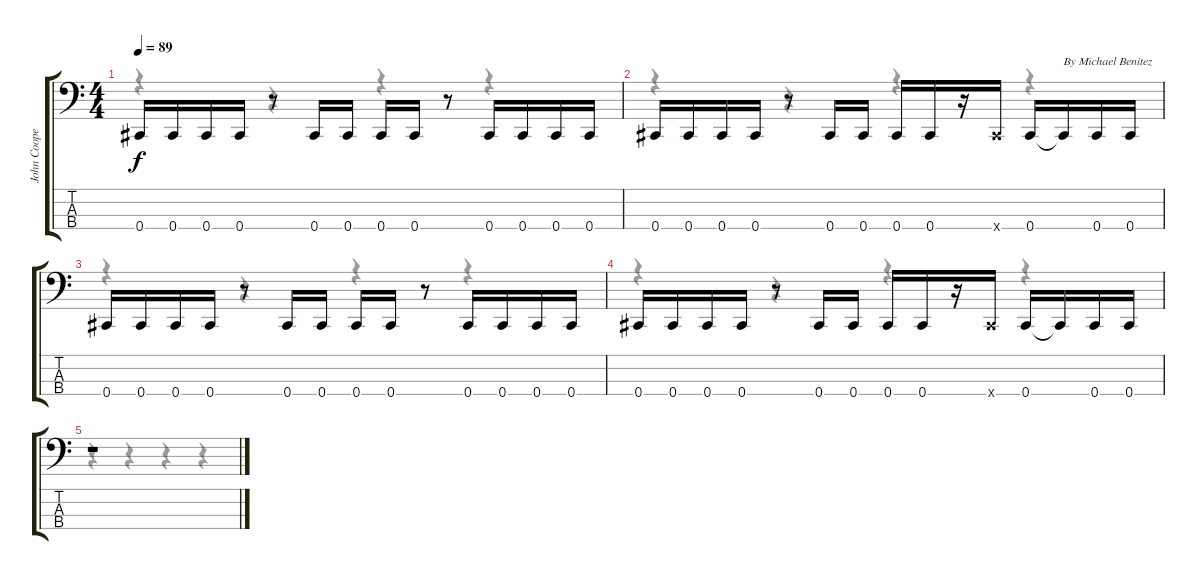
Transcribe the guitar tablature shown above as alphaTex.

\track ("John Cooper" "John Coope") {instrument electricbassfinger}
\staff {score tabs}
\tuning (Gb2 Db2 Ab1 Db1) {hide}
\voice
\ts (4 4)
\tempo 89
\clef f4
\ks c
0.4.16{dy f} 0.4.16 0.4.16 0.4.16 r.8 0.4.16 0.4.16 0.4.16 0.4.16 r.8 0.4.16 0.4.16 0.4.16 0.4.16 |
0.4.16 0.4.16 0.4.16 0.4.16 r.8 0.4.16 0.4.16 0.4.16 0.4.16 r.16 0.4{x}.16 0.4.16 0.4{t}.16{txt "By Michael Benitez"} 0.4.16 0.4.16 |
0.4.16 0.4.16 0.4.16 0.4.16 r.8 0.4.16 0.4.16 0.4.16 0.4.16 r.8 0.4.16 0.4.16 0.4.16 0.4.16 |
0.4.16 0.4.16 0.4.16 0.4.16 r.8 0.4.16 0.4.16 0.4.16 0.4.16 r.16 0.4{x}.16 0.4.16 0.4{t}.16 0.4.16 0.4.16 |
r.1
\voice
\clef f4
\ottava regular
\simile none
\ks c
r.4{dy f} r.4 r.4 r.4 |
r.4 r.4 r.4 r.4 |
r.4 r.4 r.4 r.4 |
r.4 r.4 r.4 r.4 |
r.4 r.4 r.4 r.4
